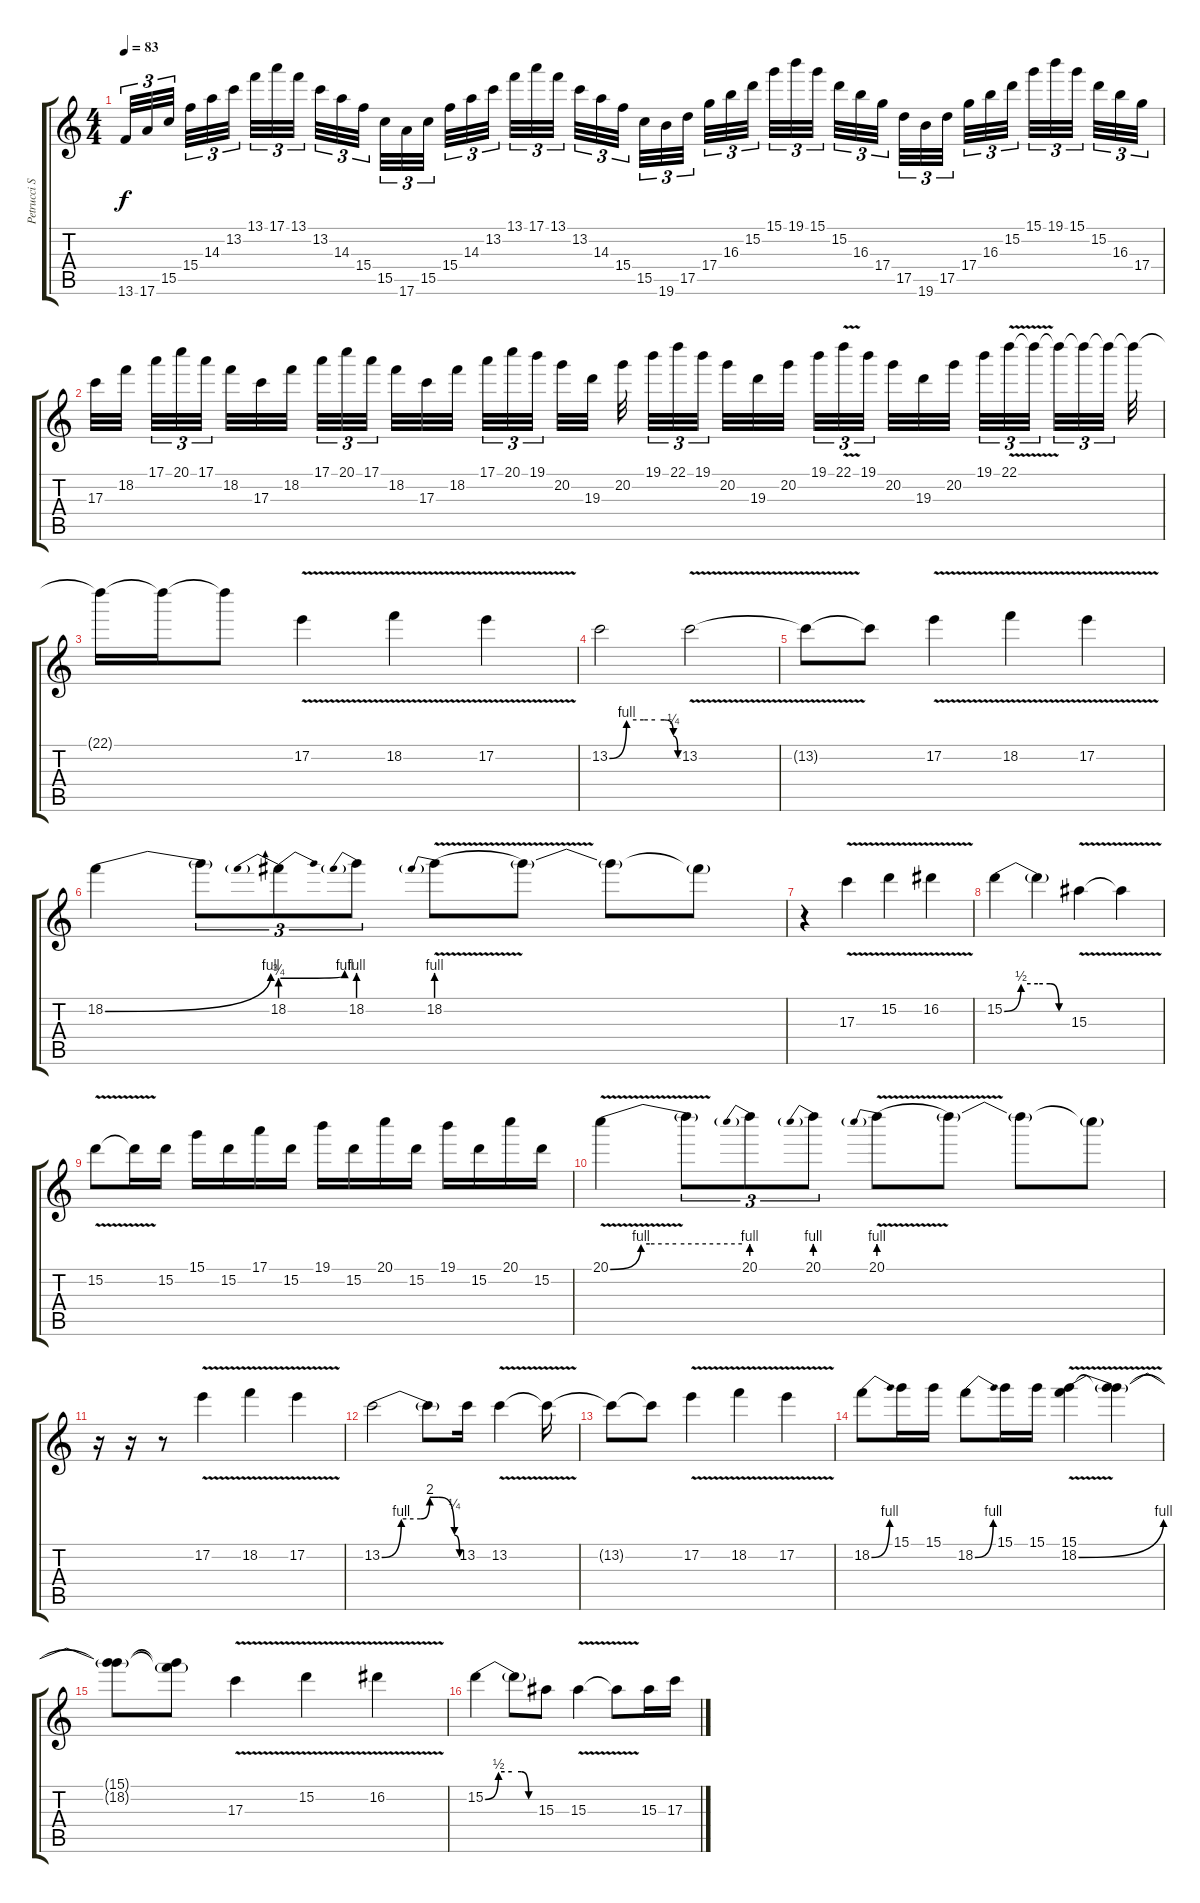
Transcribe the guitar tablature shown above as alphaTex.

\track ("Petrucci Solo" "Petrucci S") {instrument distortionguitar}
\staff {score tabs}
\tuning (E4 B3 G3 D3 A2 E2) {hide}
\ts (4 4)
\tempo 83
\clef g2
\ks c
13.6.32{tu (3 2) dy f} 17.6.32{tu (3 2)} 15.5.32{tu (3 2)} 15.4.32{tu (3 2)} 14.3.32{tu (3 2)} 13.2.32{tu (3 2)} 13.1.32{tu (3 2)} 17.1.32{tu (3 2)} 13.1.32{tu (3 2)} 13.2.32{tu (3 2)} 14.3.32{tu (3 2)} 15.4.32{tu (3 2)} 15.5.32{tu (3 2)} 17.6.32{tu (3 2)} 15.5.32{tu (3 2)} 15.4.32{tu (3 2)} 14.3.32{tu (3 2)} 13.2.32{tu (3 2)} 13.1.32{tu (3 2)} 17.1.32{tu (3 2)} 13.1.32{tu (3 2)} 13.2.32{tu (3 2)} 14.3.32{tu (3 2)} 15.4.32{tu (3 2)} 15.5.32{tu (3 2)} 19.6.32{tu (3 2)} 17.5.32{tu (3 2)} 17.4.32{tu (3 2)} 16.3.32{tu (3 2)} 15.2.32{tu (3 2)} 15.1.32{tu (3 2)} 19.1.32{tu (3 2)} 15.1.32{tu (3 2)} 15.2.32{tu (3 2)} 16.3.32{tu (3 2)} 17.4.32{tu (3 2)} 17.5.32{tu (3 2)} 19.6.32{tu (3 2)} 17.5.32{tu (3 2)} 17.4.32{tu (3 2)} 16.3.32{tu (3 2)} 15.2.32{tu (3 2)} 15.1.32{tu (3 2)} 19.1.32{tu (3 2)} 15.1.32{tu (3 2)} 15.2.32{tu (3 2)} 16.3.32{tu (3 2)} 17.4.32{tu (3 2)} |
17.3.32 18.2.32 17.1.32{tu (3 2)} 20.1.32{tu (3 2)} 17.1.32{tu (3 2)} 18.2.32 17.3.32 18.2.32 17.1.32{tu (3 2)} 20.1.32{tu (3 2)} 17.1.32{tu (3 2)} 18.2.32 17.3.32 18.2.32 17.1.32{tu (3 2)} 20.1.32{tu (3 2)} 19.1.32{tu (3 2)} 20.2.32 19.3.32 20.2.32 19.1.32{tu (3 2)} 22.1.32{tu (3 2)} 19.1.32{tu (3 2)} 20.2.32 19.3.32 20.2.32 19.1.32{tu (3 2)} 22.1{v}.32{tu (3 2)} 19.1.32{tu (3 2)} 20.2.32 19.3.32 20.2.32 19.1.32{tu (3 2)} 22.1{v}.32{tu (3 2)} 22.1{t}.32{tu (3 2)} 22.1{t}.32{tu (3 2)} 22.1{t}.32{tu (3 2)} 22.1{t}.32{tu (3 2)} 22.1{t}.32 |
22.1{t}.16 22.1{t}.16 22.1{t}.8 17.2{v}.4 18.2{v}.4 17.2{v}.4 |
13.2{be (custom 0 0 15 4 30 4 40 4 48 4 56 1 60 0)}.2 13.2{v}.2 |
13.2{t}.8 13.2{t}.8 17.2{v}.4 18.2{v}.4 17.2{v}.4 |
18.2{be (bend 0 0 60 4)}.4 18.2{t}.8{tu (3 2)} 18.2{be (prebendbend 0 3 60 4)}.8{tu (3 2)} 18.2{be (prebend 0 4 60 4)}.8{tu (3 2)} 18.2{be (prebend 0 4 60 4) v}.8 18.2{t}.8 18.2{t}.8 18.2{t}.8 |
r.4 17.3{v}.4 15.2{v}.4 16.2{v}.4 |
15.2{be (custom 0 0 15 2 30 2 41 2 49 0 60 0)}.4 15.2{t}.4 15.3{v}.4 15.3{t}.4 |
15.2{v}.8 15.2{t}.16 15.2.16 15.1.16 15.2.16 17.1.16 15.2.16 19.1.16 15.2.16 20.1.16 15.2.16 19.1.16 15.2.16 20.1.16 15.2.16 |
20.1{be (custom 0 0 14 4 18 4 30 4 60 4) v}.4 20.1{t}.8{tu (3 2)} 20.1{be (prebend 0 4 60 4)}.8{tu (3 2)} 20.1{be (prebend 0 4 60 4)}.8{tu (3 2)} 20.1{be (prebend 0 4 60 4) v}.8 20.1{t}.8 20.1{t}.8 20.1{t}.8 |
r.16 r.16 r.8 17.2{v}.4 18.2{v}.4 17.2{v}.4 |
13.2{be (custom 0 0 15 4 30 4 37 8 41 8 44 8 56 1 60 0)}.2 13.2{t}.8 13.2.16 13.2{v}.4 13.2{t}.16 |
13.2{t}.8 13.2{t}.8 17.2{v}.4 18.2{v}.4 17.2{v}.4 |
18.2{be (bend 0 0 60 4)}.8 15.1.16 15.1.16 18.2{be (bend 0 0 60 4)}.8 15.1.16 15.1.16 (15.1 18.2{be (bend 0 0 60 4) v}).4 (15.1{t} 18.2{t}).4 |
(15.1{t} 18.2{t}).8 (15.1{t} 18.2{t}).8 17.3{v}.4 15.2{v}.4 16.2{v}.4 |
15.2{be (custom 0 0 15 2 30 2 41 2 49 0 60 0)}.4 15.2{t}.8 15.3.8 15.3{v}.4 15.3{t}.8 15.3.16 17.3.16
